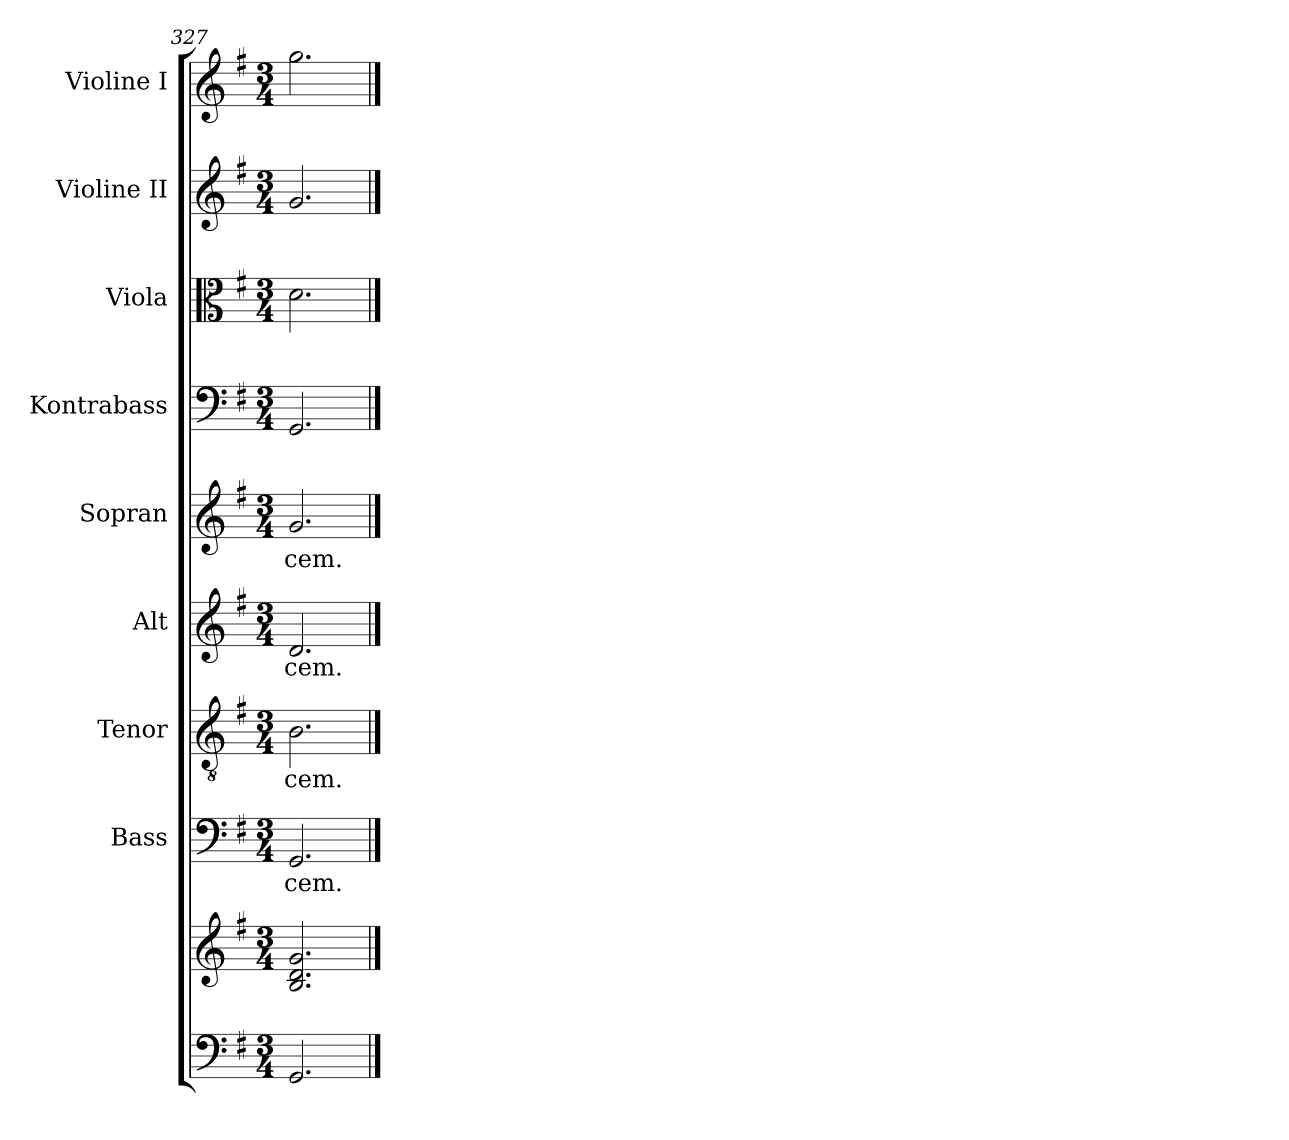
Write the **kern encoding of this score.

**kern	**kern	**kern	**text	**kern	**text	**kern	**text	**kern	**text	**kern	**kern	**kern	**kern
*part9	*part9	*part8	*part8	*part7	*part7	*part6	*part6	*part5	*part5	*part4	*part3	*part2	*part1
*staff10	*staff9	*staff8	*staff8	*staff7	*staff7	*staff6	*staff6	*staff5	*staff5	*staff4	*staff3	*staff2	*staff1
*	*	*I"Bass	*	*I"Tenor	*	*I"Alt	*	*I"Sopran	*	*I"Kontrabass	*I"Viola	*I"Violine II	*I"Violine I
*	*	*I'B.	*	*I'T.	*	*I'A.	*	*I'S.	*	*I'Kb.	*I'Vla.	*I'Vl. II	*I'Vl. I
*clefF4	*clefG2	*clefF4	*	*clefGv2	*	*clefG2	*	*clefG2	*	*clefF4	*clefC3	*clefG2	*clefG2
*	*	*	*	*	*	*	*	*	*	*ITrd7c12	*	*	*
*k[f#]	*k[f#]	*k[f#]	*	*k[f#]	*	*k[f#]	*	*k[f#]	*	*k[f#]	*k[f#]	*k[f#]	*k[f#]
*G:	*G:	*G:	*	*G:	*	*G:	*	*G:	*	*G:	*G:	*G:	*G:
*M3/4	*M3/4	*M3/4	*	*M3/4	*	*M3/4	*	*M3/4	*	*M3/4	*M3/4	*M3/4	*M3/4
=327	=327	=327	=327	=327	=327	=327	=327	=327	=327	=327	=327	=327	=327
!	!	!	!LO:LY:b	!	!LO:LY:b	!	!LO:LY:b	!	!LO:LY:b	!	!	!	!
2.GG/	2.B/ 2.d/ 2.g/	2.GG/	-cem.	2.B\	-cem.	2.d/	-cem.	2.g/	-cem.	2.GGG/	2.d\	2.g/	2.gg\
==	==	==	==	==	==	==	==	==	==	==	==	==	==
*-	*-	*-	*-	*-	*-	*-	*-	*-	*-	*-	*-	*-	*-
